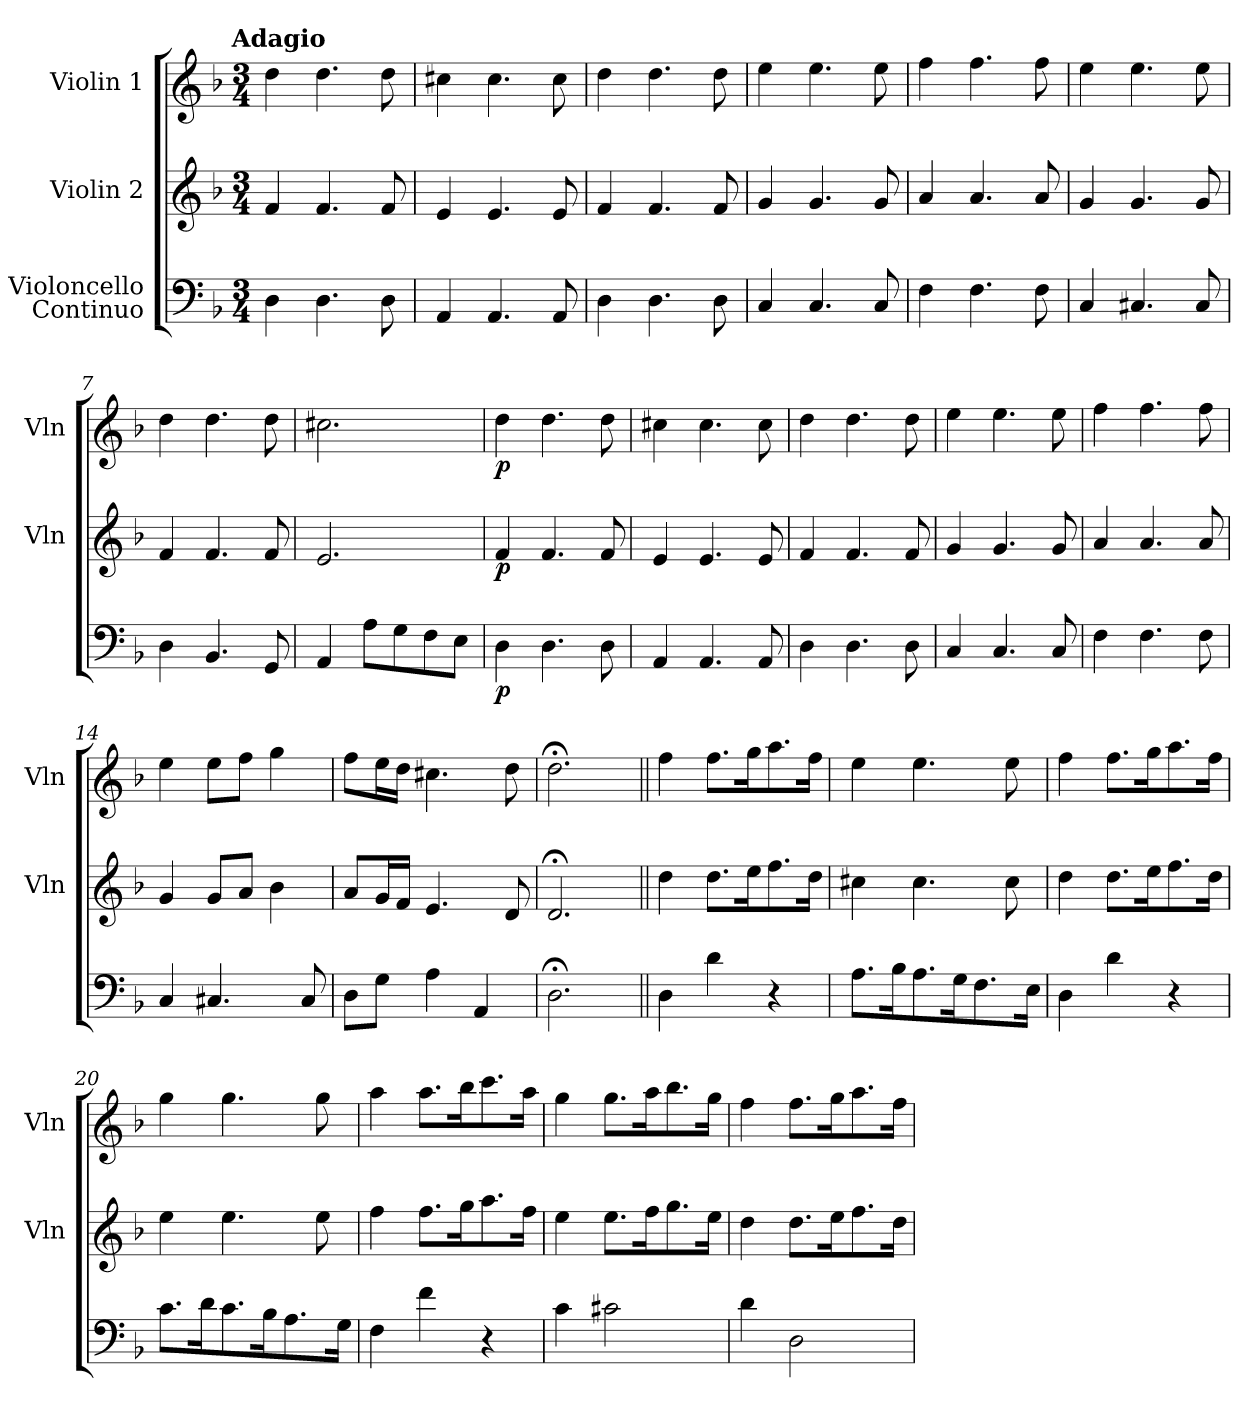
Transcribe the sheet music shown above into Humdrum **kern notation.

**kern	**dynam	**kern	**dynam	**kern	**dynam
*part3	*part3	*part2	*part2	*part1	*part1
*staff3	*staff3	*staff2	*staff2	*staff1	*staff1
*I"Violoncello\nContinuo	*	*I"Violin 2	*	*I"Violin 1	*
*	*	*I'Vln	*	*I'Vln	*
*clefF4	*	*clefG2	*	*clefG2	*
*k[b-]	*	*k[b-]	*	*k[b-]	*
*d:	*	*d:	*	*d:	*
!!LO:TX:omd:t=Adagio
*M3/4	*	*M3/4	*	*M3/4	*
*MM60	*	*MM60	*	*MM60	*
=1	=1	=1	=1	=1	=1
4D\	.	4f/	.	4dd\	.
4.D\	.	4.f/	.	4.dd\	.
8D\	.	8f/	.	8dd\	.
=2	=2	=2	=2	=2	=2
4AA/	.	4e/	.	4cc#X\	.
4.AA/	.	4.e/	.	4.cc#\	.
8AA/	.	8e/	.	8cc#\	.
=3	=3	=3	=3	=3	=3
4D\	.	4f/	.	4dd\	.
4.D\	.	4.f/	.	4.dd\	.
8D\	.	8f/	.	8dd\	.
=4	=4	=4	=4	=4	=4
4C/	.	4g/	.	4ee\	.
4.C/	.	4.g/	.	4.ee\	.
8C/	.	8g/	.	8ee\	.
=5	=5	=5	=5	=5	=5
4F\	.	4a/	.	4ff\	.
4.F\	.	4.a/	.	4.ff\	.
8F\	.	8a/	.	8ff\	.
=6	=6	=6	=6	=6	=6
4C/	.	4g/	.	4ee\	.
4.C#X/	.	4.g/	.	4.ee\	.
8C#/	.	8g/	.	8ee\	.
=7	=7	=7	=7	=7	=7
4D\	.	4f/	.	4dd\	.
4.BB-/	.	4.f/	.	4.dd\	.
8GG/	.	8f/	.	8dd\	.
=8	=8	=8	=8	=8	=8
4AA/	.	2.e/	.	2.cc#X\	.
8A\L	.	.	.	.	.
8G\	.	.	.	.	.
8F\	.	.	.	.	.
8E\J	.	.	.	.	.
=9	=9	=9	=9	=9	=9
4D\	p	4f/	p	4dd\	p
4.D\	.	4.f/	.	4.dd\	.
8D\	.	8f/	.	8dd\	.
=10	=10	=10	=10	=10	=10
4AA/	.	4e/	.	4cc#X\	.
4.AA/	.	4.e/	.	4.cc#\	.
8AA/	.	8e/	.	8cc#\	.
=11	=11	=11	=11	=11	=11
4D\	.	4f/	.	4dd\	.
4.D\	.	4.f/	.	4.dd\	.
8D\	.	8f/	.	8dd\	.
=12	=12	=12	=12	=12	=12
4C/	.	4g/	.	4ee\	.
4.C/	.	4.g/	.	4.ee\	.
8C/	.	8g/	.	8ee\	.
=13	=13	=13	=13	=13	=13
4F\	.	4a/	.	4ff\	.
4.F\	.	4.a/	.	4.ff\	.
8F\	.	8a/	.	8ff\	.
=14	=14	=14	=14	=14	=14
4C/	.	4g/	.	4ee\	.
4.C#X/	.	8g/L	.	8ee\L	.
.	.	8a/J	.	8ff\J	.
.	.	4b-\	.	4gg\	.
8C#/	.	.	.	.	.
=15	=15	=15	=15	=15	=15
8D\L	.	8a/L	.	8ff\L	.
8G\J	.	16g/L	.	16ee\L	.
.	.	16f/JJ	.	16dd\JJ	.
4A\	.	4.e/	.	4.cc#X\	.
4AA/	.	.	.	.	.
.	.	8d/	.	8dd\	.
=16	=16	=16	=16	=16	=16
2.D;<\	.	2.d;</	.	2.dd;<\	.
=17||	=17||	=17||	=17||	=17||	=17||
*	*	*	*	*MM120	*
4D\	.	4dd\	.	4ff\	.
4d\	.	8.dd\L	.	8.ff\L	.
.	.	16ee\K	.	16gg\K	.
4r	.	8.ff\	.	8.aa\	.
.	.	16dd\Jk	.	16ff\Jk	.
=18	=18	=18	=18	=18	=18
8.A\L	.	4cc#X\	.	4ee\	.
16B-\K	.	.	.	.	.
8.A\	.	4.cc#\	.	4.ee\	.
16G\K	.	.	.	.	.
8.F\	.	.	.	.	.
.	.	8cc#\	.	8ee\	.
16E\Jk	.	.	.	.	.
=19	=19	=19	=19	=19	=19
4D\	.	4dd\	.	4ff\	.
4d\	.	8.dd\L	.	8.ff\L	.
.	.	16ee\K	.	16gg\K	.
4r	.	8.ff\	.	8.aa\	.
.	.	16dd\Jk	.	16ff\Jk	.
=20	=20	=20	=20	=20	=20
8.c\L	.	4ee\	.	4gg\	.
16d\K	.	.	.	.	.
8.c\	.	4.ee\	.	4.gg\	.
16B-\K	.	.	.	.	.
8.A\	.	.	.	.	.
.	.	8ee\	.	8gg\	.
16G\Jk	.	.	.	.	.
=21	=21	=21	=21	=21	=21
4F\	.	4ff\	.	4aa\	.
4f\	.	8.ff\L	.	8.aa\L	.
.	.	16gg\K	.	16bb-\K	.
4r	.	8.aa\	.	8.ccc\	.
.	.	16ff\Jk	.	16aa\Jk	.
=22	=22	=22	=22	=22	=22
4c\	.	4ee\	.	4gg\	.
2c#X\	.	8.ee\L	.	8.gg\L	.
.	.	16ff\K	.	16aa\K	.
.	.	8.gg\	.	8.bb-\	.
.	.	16ee\Jk	.	16gg\Jk	.
=23	=23	=23	=23	=23	=23
4d\	.	4dd\	.	4ff\	.
2D\	.	8.dd\L	.	8.ff\L	.
.	.	16ee\K	.	16gg\K	.
.	.	8.ff\	.	8.aa\	.
.	.	16dd\Jk	.	16ff\Jk	.
=	=	=	=	=	=
*-	*-	*-	*-	*-	*-
